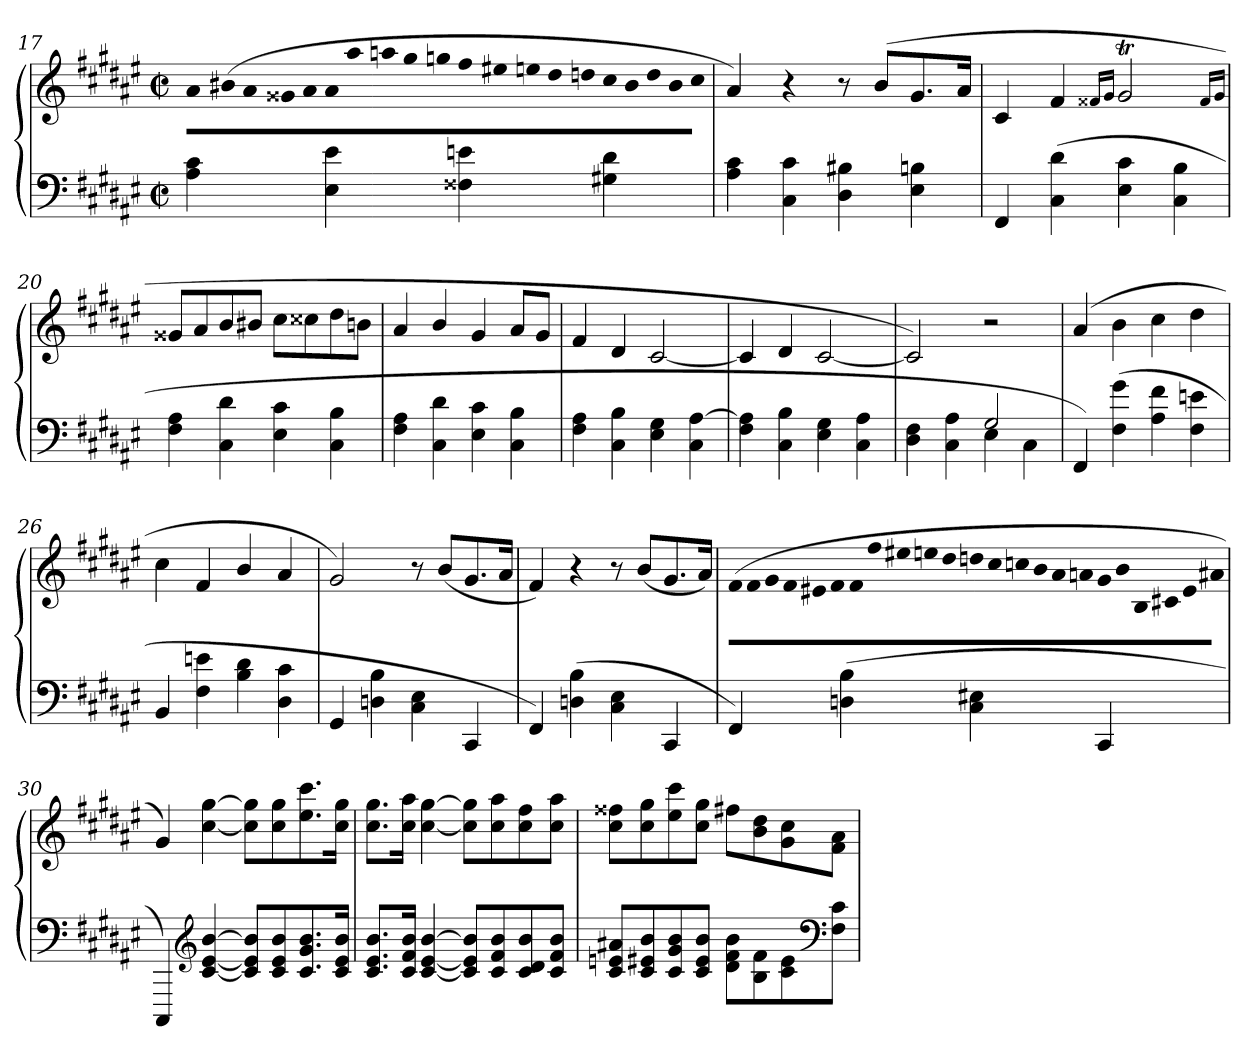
**kern	**kern
*part1	*part1
*staff2	*staff1
*clefF4	*clefG2
*k[f#c#g#d#a#e#]	*k[f#c#g#d#a#e#]
*F#:	*F#:
*M2/2	*M2/2
*met(c|)	*met(c|)
*	*Xtuplet
=17	=17
!	!LO:N:vis=8
4c# 4A#	20a#!\L
!	!LO:N:vis=8
.	(>20b#X!
!	!LO:N:vis=8
.	20a#!
!	!LO:N:vis=8
.	20g##X!
!	!LO:N:vis=8
.	20a#!
!	!LO:N:vis=8
4e# 4E#	20a#!
!	!LO:N:vis=8
.	20aa#!
!	!LO:N:vis=8
.	20aan!
!	!LO:N:vis=8
.	20gg#!
!	!LO:N:vis=8
.	20ggn!
!	!LO:N:vis=8
4en 4F##X	20ff#!
!	!LO:N:vis=8
.	20ee#X!
!	!LO:N:vis=8
.	20een!
!	!LO:N:vis=8
.	20dd#!
!	!LO:N:vis=8
.	20ddn!
!	!LO:N:vis=8
4d# 4G#X	20cc#!
!	!LO:N:vis=8
.	20b#!
!	!LO:N:vis=8
.	20dd!
!	!LO:N:vis=8
.	20b#!
!	!LO:N:vis=8
.	20cc#!J
=18	=18
4c# 4A#	4a#)
4c# 4C#	4r
4B#X 4D#	8r
.	(>8bL
4Bn 4E#	8.g#
.	16a#Jk
=19	=19
4FF#	4c#
(>4d# 4C#	4f#
.	16qqf##X/LL
.	16qqg#/JJ
4c# 4E#	2g#T
4B 4C#	.
.	16qqf##/LL
.	16qqg#/JJ
=20	=20
4A# 4F#	8g##XL
.	8a#
4d# 4C#	8b
.	8b#XJ
4c# 4E#	8cc#L
.	8cc##X
4B 4C#	8dd#
.	8bnJ
=21	=21
4A# 4F#	4a#
4d# 4C#	4b/
4c# 4E#	4g#
4B 4C#	8a#L
.	8g#J
=22	=22
4A# 4F#	4f#
4B 4C#	4d#
4G# 4E#	[2c#
[4A# 4C#	.
=23	=23
4A#] 4F#	4c#]
4B 4C#	4d#
4G# 4E#	[2c#
4A# 4C#	.
=24	=24
*^	*
2ryy	4F# 4D#	2c#])
.	4A# 4C#	.
2G#	4E#	2r
.	4C#	.
*v	*v	*
=25	=25
4FF#)	(>4a#/
(>4g# 4F#	4b\
4f# 4A#	4cc#
4en 4F#	4dd#
=26	=26
4BB	4cc#\
4en 4F#	4f#
4d# 4B	4b/
4c# 4D#	4a#/
=27	=27
4GG#	2g#)
4B 4Dn	.
4E# 4C#	8r
.	(<8bL
4CC#	8.g#
.	16a#Jk
=28	=28
4FF#)	4f#)
(>4B 4Dn	4r
4E# 4C#	8r
.	(<8bL
4CC#	8.g#
.	16a#Jk)
=29	=29
!	!LO:N:vis=8
4FF#)	(>22f#!\L
!	!LO:N:vis=8
.	22f#!
!	!LO:N:vis=8
.	22g#!
!	!LO:N:vis=8
.	22f#!
!	!LO:N:vis=8
.	22e#X!
!	!LO:N:vis=8
.	22f#!
(>4B 4Dn	.
!	!LO:N:vis=8
.	22f#!
!	!LO:N:vis=8
.	22ff#!
!	!LO:N:vis=8
.	22ee#X!
!	!LO:N:vis=8
.	22een!
!	!LO:N:vis=8
.	22dd#!
!	!LO:N:vis=8
4E#X 4C#	24ddn!
!	!LO:N:vis=8
.	24cc#!
!	!LO:N:vis=8
.	24ccn!
!	!LO:N:vis=8
.	24b!
!	!LO:N:vis=8
.	24a#!
!	!LO:N:vis=8
.	24an!
!	!LO:N:vis=8
4CC#	24g#!
!	!LO:N:vis=8
.	24b!
!	!LO:N:vis=8
.	24B!
!	!LO:N:vis=8
.	24c#X!
!	!LO:N:vis=8
.	24e#!
!	!LO:N:vis=8
.	24a#X!J
=30	=30
4CCC#)	4g#)
*clefG2	*
[4b [4e# [4c#	[4gg# [4cc#
8b] 8e#] 8c#]L	8gg#] 8cc#]L
8b 8e# 8c#	8gg# 8cc#
8.b 8.g# 8.c#	8.ccc# 8.ee#
16b 16e# 16c#Jk	16gg# 16cc#Jk
=31	=31
8.b 8.e# 8.c#L	8.gg# 8.cc#L
16b 16f# 16c#Jk	16aa# 16cc#Jk
[4b [4e# [4c#	[4gg# [4cc#
8b] 8e#] 8c#]L	8gg#] 8cc#]L
8b 8f# 8c#	8aa# 8cc#
8b 8d# 8c#	8ff# 8cc#
8b 8f# 8c#J	8aa# 8cc#J
=32	=32
8a#X 8en 8c#L	8ff##X 8cc#L
8b 8e#X 8c#	8gg# 8cc#
8b 8g# 8c#	8ccc# 8ee#
8b 8e# 8c#J	8gg# 8cc#J
8b\ 8f#\ 8d#\L	8ff#XL
8f# 8B	8dd# 8b
8e# 8c#	8cc# 8g#
*clefF4	*
8c# 8F#J	8a# 8f#J
=	=
*-	*-
